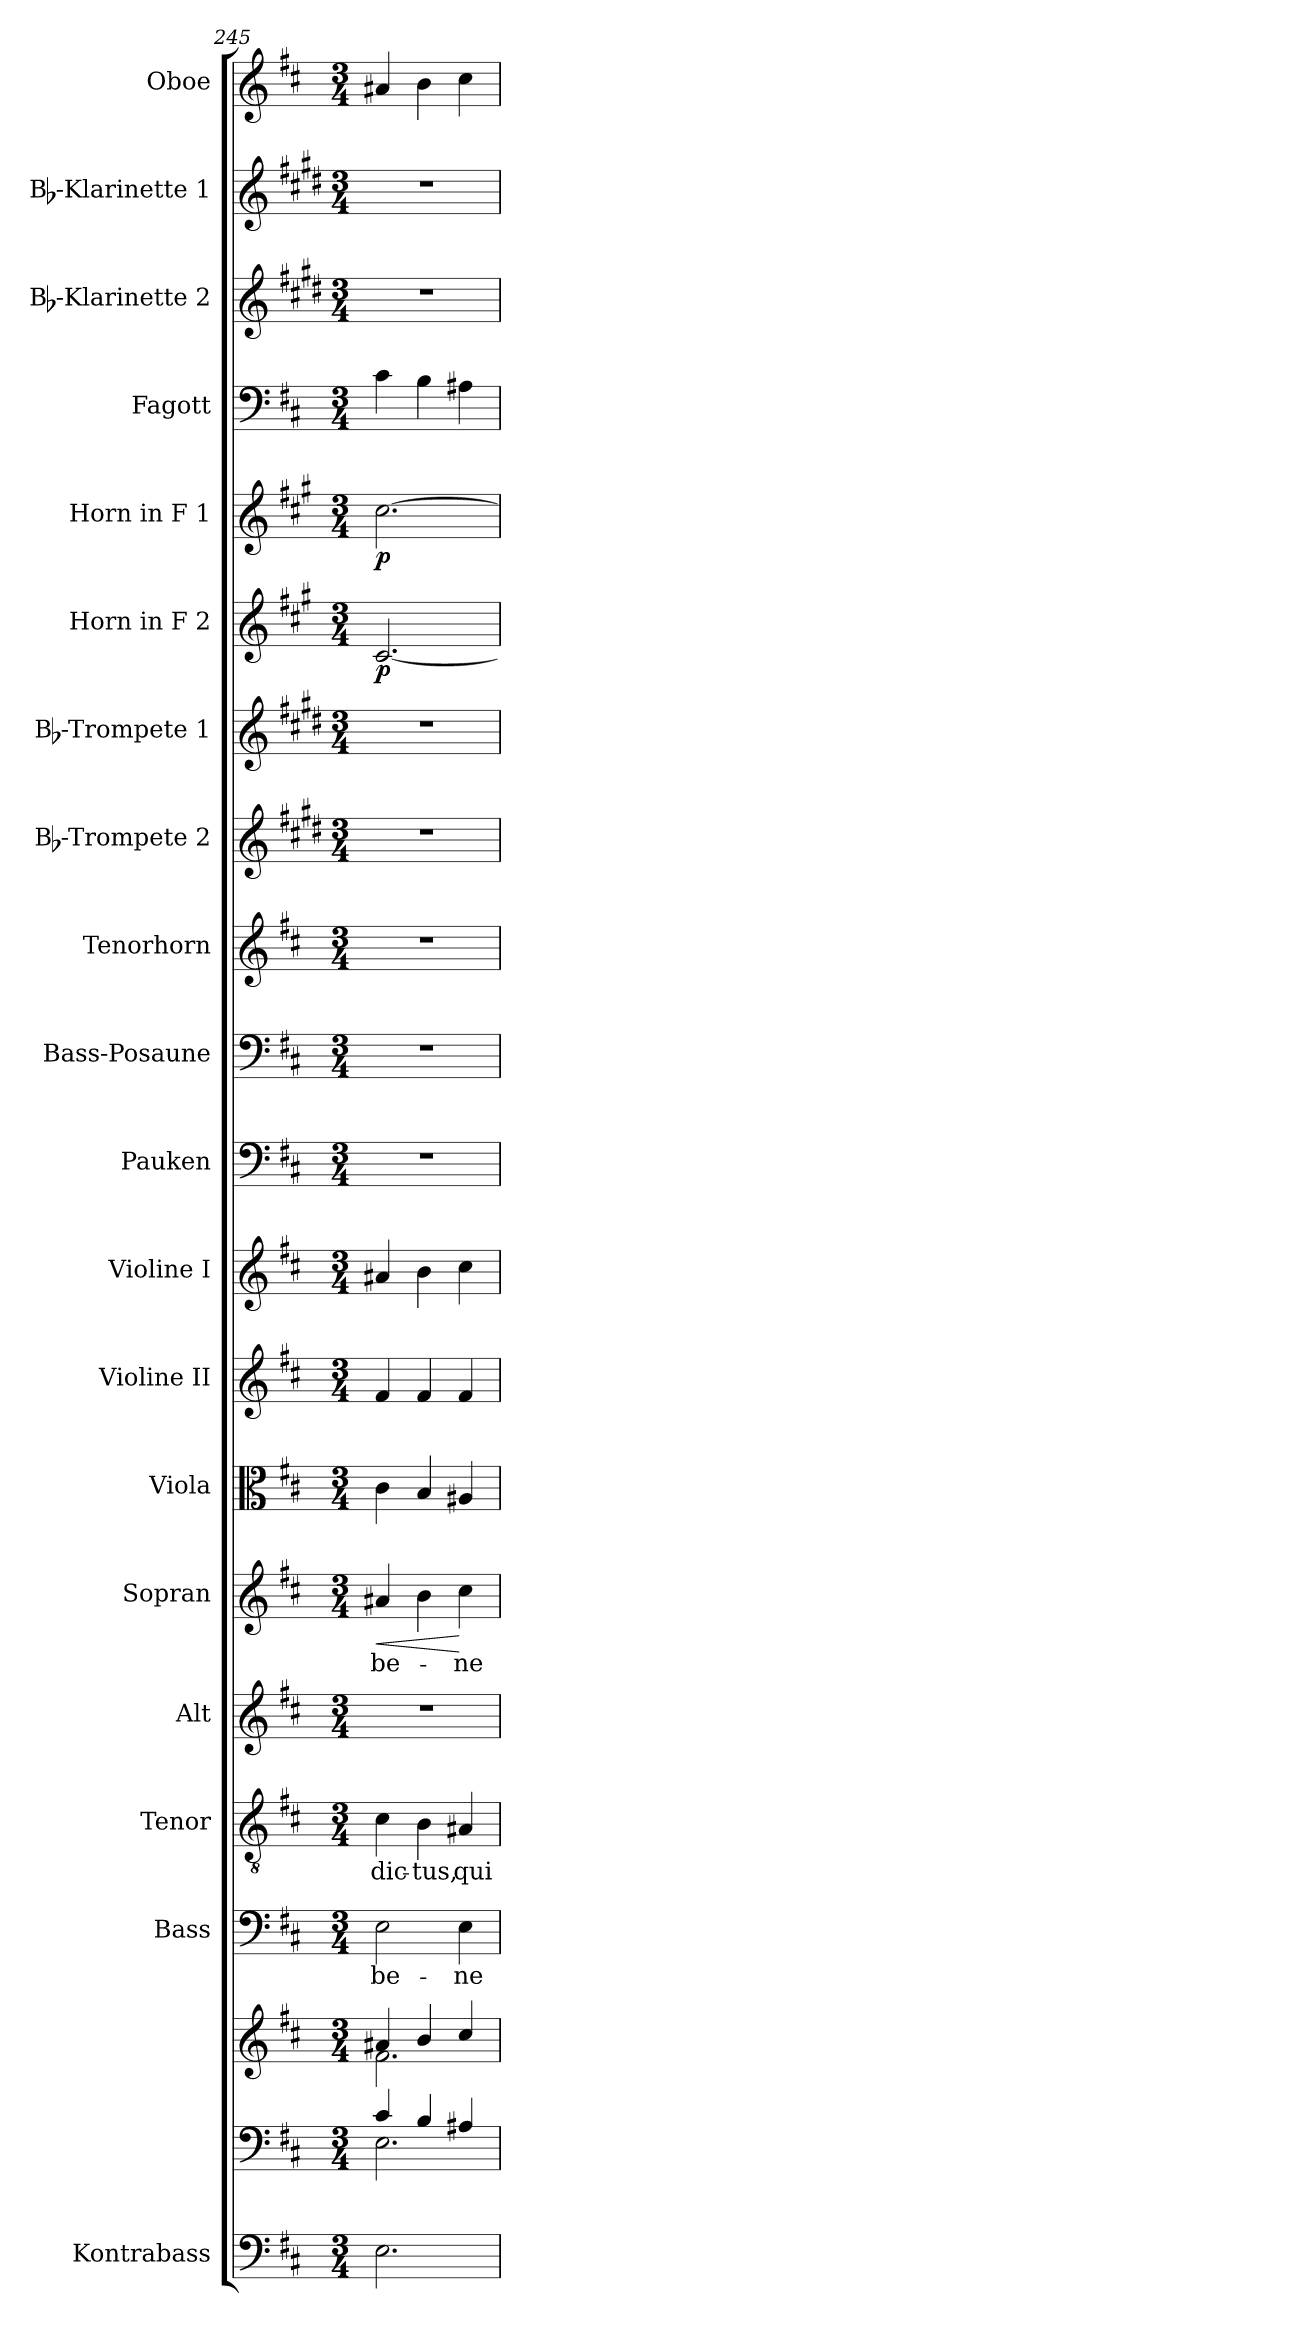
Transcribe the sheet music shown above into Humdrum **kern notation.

**kern	**kern	**kern	**kern	**text	**kern	**text	**kern	**kern	**text	**dynam	**kern	**kern	**kern	**kern	**kern	**kern	**kern	**kern	**kern	**dynam	**kern	**dynam	**kern	**kern	**kern	**kern
*part20	*part19	*part19	*part18	*part18	*part17	*part17	*part16	*part15	*part15	*part15	*part14	*part13	*part12	*part11	*part10	*part9	*part8	*part7	*part6	*part6	*part5	*part5	*part4	*part3	*part2	*part1
*staff21	*staff20	*staff19	*staff18	*staff18	*staff17	*staff17	*staff16	*staff15	*staff15	*staff15	*staff14	*staff13	*staff12	*staff11	*staff10	*staff9	*staff8	*staff7	*staff6	*staff6	*staff5	*staff5	*staff4	*staff3	*staff2	*staff1
*I"Kontrabass	*	*	*I"Bass	*	*I"Tenor	*	*I"Alt	*I"Sopran	*	*	*I"Viola	*I"Violine II	*I"Violine I	*I"Pauken	*I"Bass-Posaune	*I"Tenorhorn	*I"Bb-Trompete 2	*I"Bb-Trompete 1	*I"Horn in F 2	*	*I"Horn in F 1	*	*I"Fagott	*I"Bb-Klarinette 2	*I"Bb-Klarinette 1	*I"Oboe
*I'Kb.	*	*	*I'B.	*	*I'T.	*	*I'A.	*I'S.	*	*	*I'Vla.	*I'Vl. II	*I'Vl. I	*I'Pk.	*I'B. Pos.	*I'T. Hrn.	*I'Bb Trp. 2	*I'Bb Trp. 1	*	*	*	*	*I'Fg.	*I'Bb Kl. 2	*I'Bb Kl. 1	*I'Ob.
*clefF4	*clefF4	*clefG2	*clefF4	*	*clefGv2	*	*clefG2	*clefG2	*	*	*clefC3	*clefG2	*clefG2	*clefF4	*clefF4	*clefG2	*clefG2	*clefG2	*clefG2	*	*clefG2	*	*clefF4	*clefG2	*clefG2	*clefG2
*ITrd7c12	*	*	*	*	*	*	*	*	*	*	*	*	*	*	*	*ITrd8c14	*ITrd1c2	*ITrd1c2	*ITrd4c7	*	*ITrd4c7	*	*	*ITrd1c2	*ITrd1c2	*
*k[f#c#]	*k[f#c#]	*k[f#c#]	*k[f#c#]	*	*k[f#c#]	*	*k[f#c#]	*k[f#c#]	*	*	*k[f#c#]	*k[f#c#]	*k[f#c#]	*k[f#c#]	*k[f#c#]	*k[f#c#]	*k[f#c#]	*k[f#c#]	*k[f#c#]	*	*k[f#c#]	*	*k[f#c#]	*k[f#c#]	*k[f#c#]	*k[f#c#]
*D:	*D:	*D:	*D:	*	*D:	*	*D:	*D:	*	*	*D:	*D:	*D:	*D:	*D:	*D:	*D:	*D:	*D:	*	*D:	*	*D:	*D:	*D:	*D:
*M3/4	*M3/4	*M3/4	*M3/4	*	*M3/4	*	*M3/4	*M3/4	*	*	*M3/4	*M3/4	*M3/4	*M3/4	*M3/4	*M3/4	*M3/4	*M3/4	*M3/4	*	*M3/4	*	*M3/4	*M3/4	*M3/4	*M3/4
=245	=245	=245	=245	=245	=245	=245	=245	=245	=245	=245	=245	=245	=245	=245	=245	=245	=245	=245	=245	=245	=245	=245	=245	=245	=245	=245
*	*^	*^	*	*	*	*	*	*	*	*	*	*	*	*	*	*	*	*	*	*	*	*	*	*	*	*
!	!	!	!	!	!	!LO:LY:b	!	!LO:LY:b	!	!	!LO:LY:b	!LO:HP:b	!	!	!	!	!	!	!	!	!	!LO:DY:b	!	!LO:DY:b	!	!	!	!
2.EE\	4c#/	2.E\	4a#X/	2.f#\	2E\	be-	4c#\	-dic-	2.r	4a#X/	be-	<	4c#\	4f#/	4a#X/	2.r	2.r	2.r	2.r	2.r	[2.F#/	p	[2.f#\	p	4c#\	2.r	2.r	4a#X/
!	!	!	!	!	!	!	!	!LO:LY:b	!	!	!	!	!	!	!	!	!	!	!	!	!	!	!	!	!	!	!	!
.	4B/	.	4b/	.	.	.	4B\	-tus,	.	4b\	.	.	4B/	4f#/	4b\	.	.	.	.	.	.	.	.	.	4B\	.	.	4b\
!	!	!	!	!	!	!LO:LY:b	!	!LO:LY:b	!	!	!LO:LY:b	!	!	!	!	!	!	!	!	!	!	!	!	!	!	!	!	!
.	4A#X/	.	4cc#/	.	4E\	-ne-	4A#X/	qui	.	4cc#\	-ne-	[	4A#X/	4f#/	4cc#\	.	.	.	.	.	.	.	.	.	4A#X\	.	.	4cc#\
*	*v	*v	*	*	*	*	*	*	*	*	*	*	*	*	*	*	*	*	*	*	*	*	*	*	*	*	*	*
*	*	*v	*v	*	*	*	*	*	*	*	*	*	*	*	*	*	*	*	*	*	*	*	*	*	*	*	*
=	=	=	=	=	=	=	=	=	=	=	=	=	=	=	=	=	=	=	=	=	=	=	=	=	=	=
*-	*-	*-	*-	*-	*-	*-	*-	*-	*-	*-	*-	*-	*-	*-	*-	*-	*-	*-	*-	*-	*-	*-	*-	*-	*-	*-
